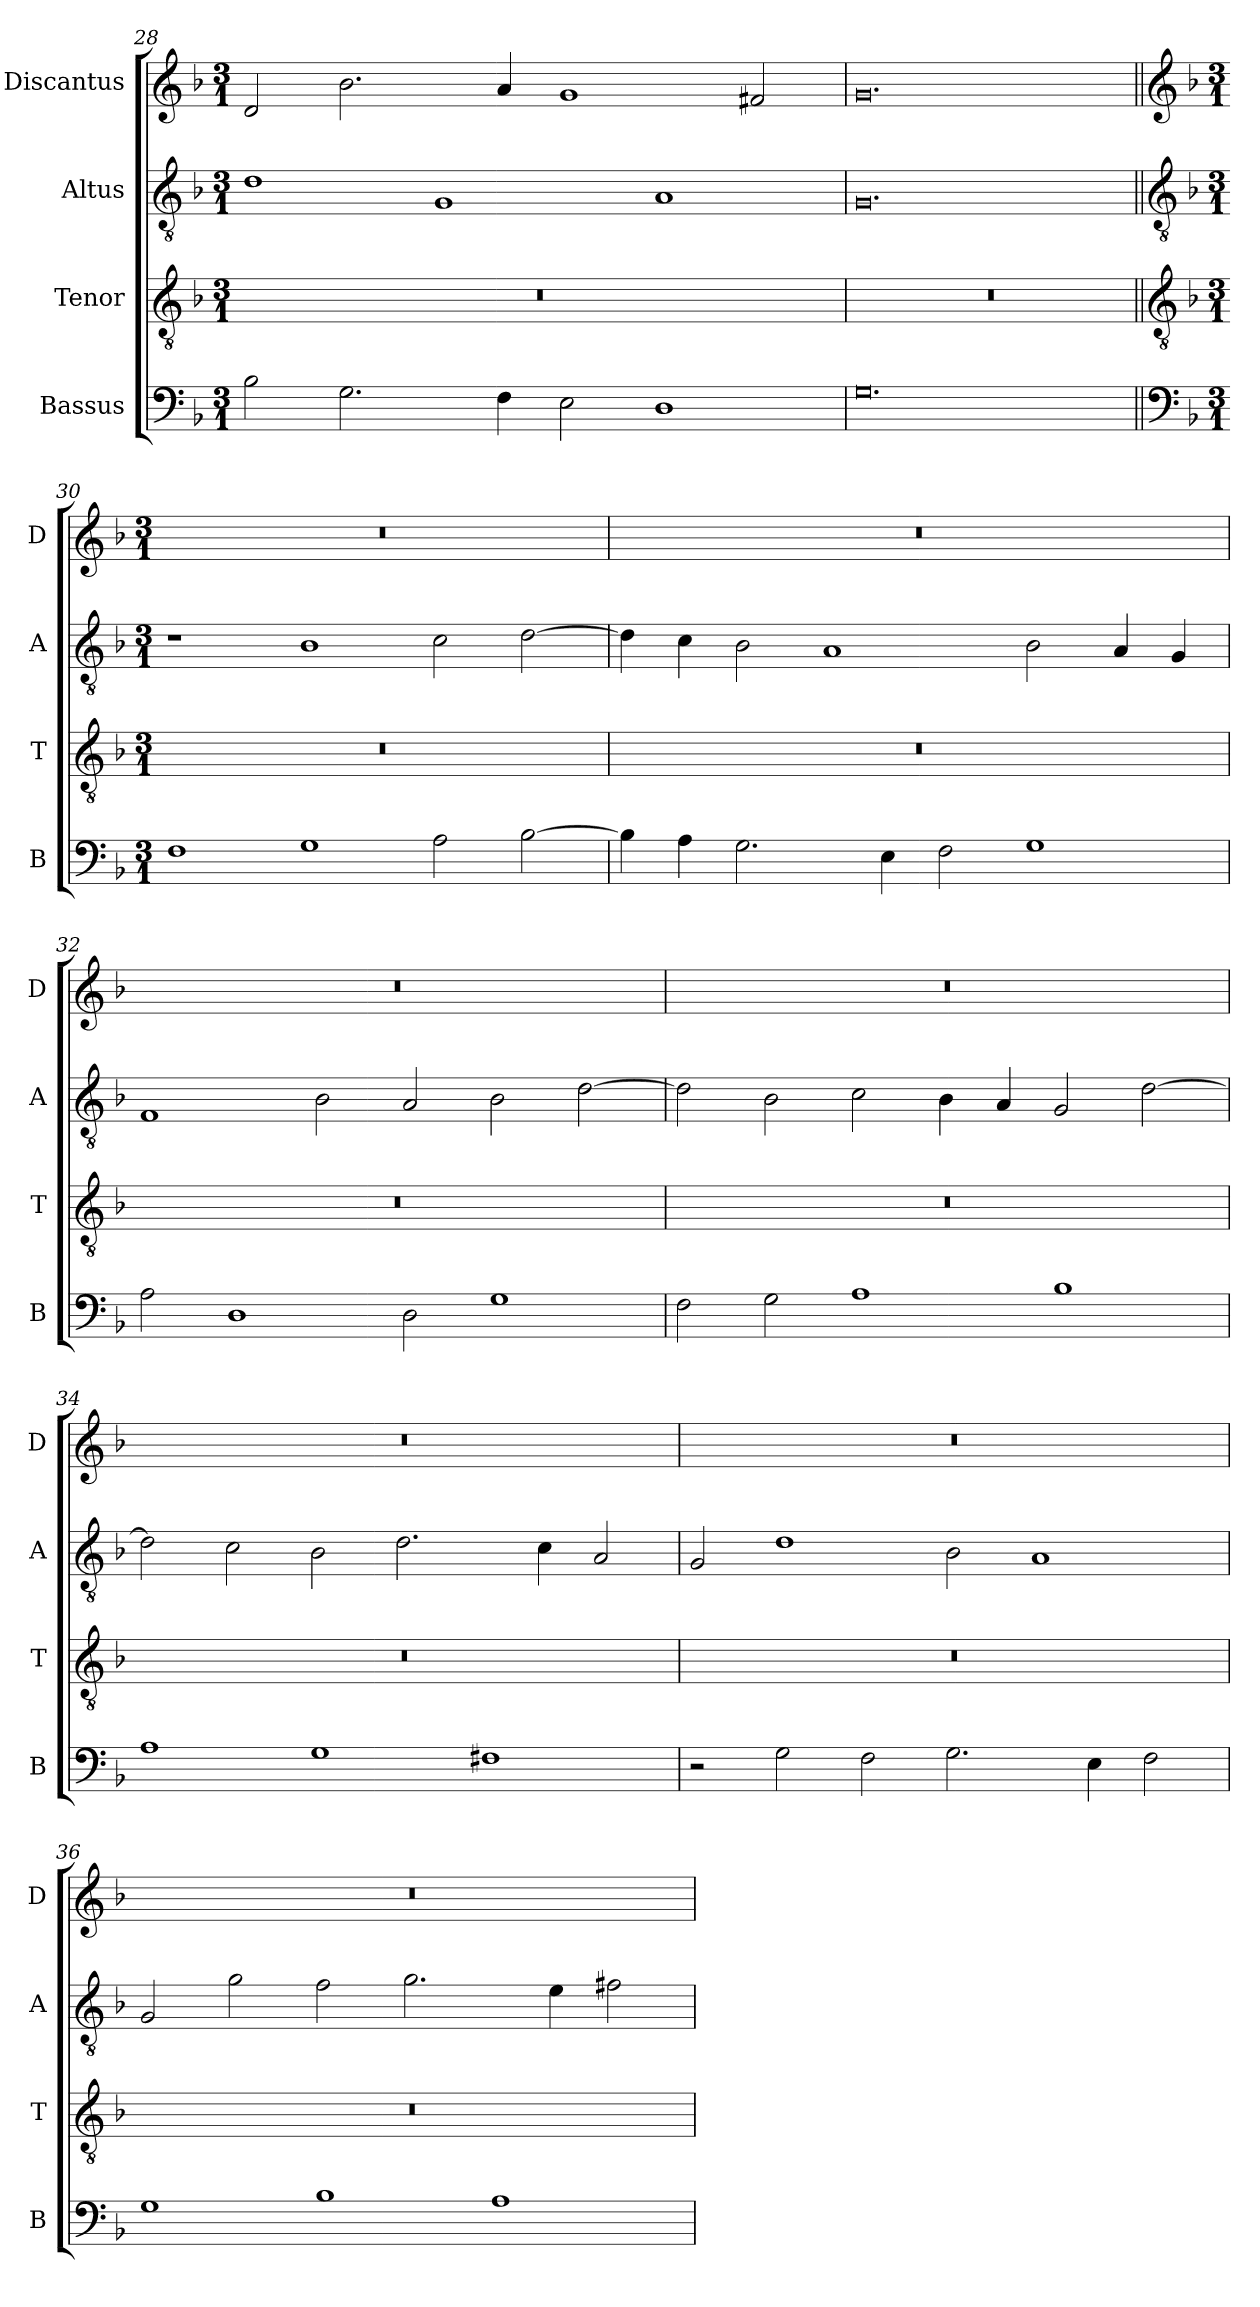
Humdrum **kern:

**kern	**kern	**kern	**kern
*part4	*part3	*part2	*part1
*staff4	*staff3	*staff2	*staff1
*I"Bassus	*I"Tenor	*I"Altus	*I"Discantus
*I'B	*I'T	*I'A	*I'D
*clefF4	*clefGv2	*clefGv2	*clefG2
*k[b-]	*k[b-]	*k[b-]	*k[b-]
*M3/1	*M3/1	*M3/1	*M3/1
=28	=28	=28	=28
2B-\	0.r	1d	2d/
2.G\	.	.	2.b-\
.	.	1G	.
4F\	.	.	4a/
2E\	.	.	1g
1D	.	1A	.
.	.	.	2f#X/
=29	=29	=29	=29
0.G	0.r	0.G	0.g
!!LO:LB:g=z
=30||	=30||	=30||	=30||
*clefF4	*clefGv2	*clefGv2	*clefG2
*k[b-]	*k[b-]	*k[b-]	*k[b-]
*M3/1	*M3/1	*M3/1	*M3/1
1F	0.r	1r	0.r
1G	.	1B-	.
2A\	.	2c\	.
[2B-\	.	[2d\	.
=31	=31	=31	=31
4B-\]	0.r	4d\]	0.r
4A\	.	4c\	.
2.G\	.	2B-\	.
.	.	1A	.
4E\	.	.	.
2F\	.	.	.
1G	.	2B-\	.
.	.	4A/	.
.	.	4G/	.
=32	=32	=32	=32
2A\	0.r	1F	0.r
1D	.	.	.
.	.	2B-\	.
2D\	.	2A/	.
1G	.	2B-\	.
.	.	[2d\	.
=33	=33	=33	=33
2F\	0.r	2d\]	0.r
2G\	.	2B-\	.
1A	.	2c\	.
.	.	4B-\	.
.	.	4A/	.
1B-	.	2G/	.
.	.	[2d\	.
=34	=34	=34	=34
1A	0.r	2d\]	0.r
.	.	2c\	.
1G	.	2B-\	.
.	.	2.d\	.
1F#X	.	.	.
.	.	4c\	.
.	.	2A/	.
=35	=35	=35	=35
2r	0.r	2G/	0.r
2G\	.	1d	.
2F\	.	.	.
2.G\	.	2B-\	.
.	.	1A	.
4E\	.	.	.
2F\	.	.	.
=36	=36	=36	=36
1G	0.r	2G/	0.r
.	.	2g\	.
1B-	.	2f\	.
.	.	2.g\	.
1A	.	.	.
.	.	4e\	.
.	.	2f#X\	.
=	=	=	=
*-	*-	*-	*-
